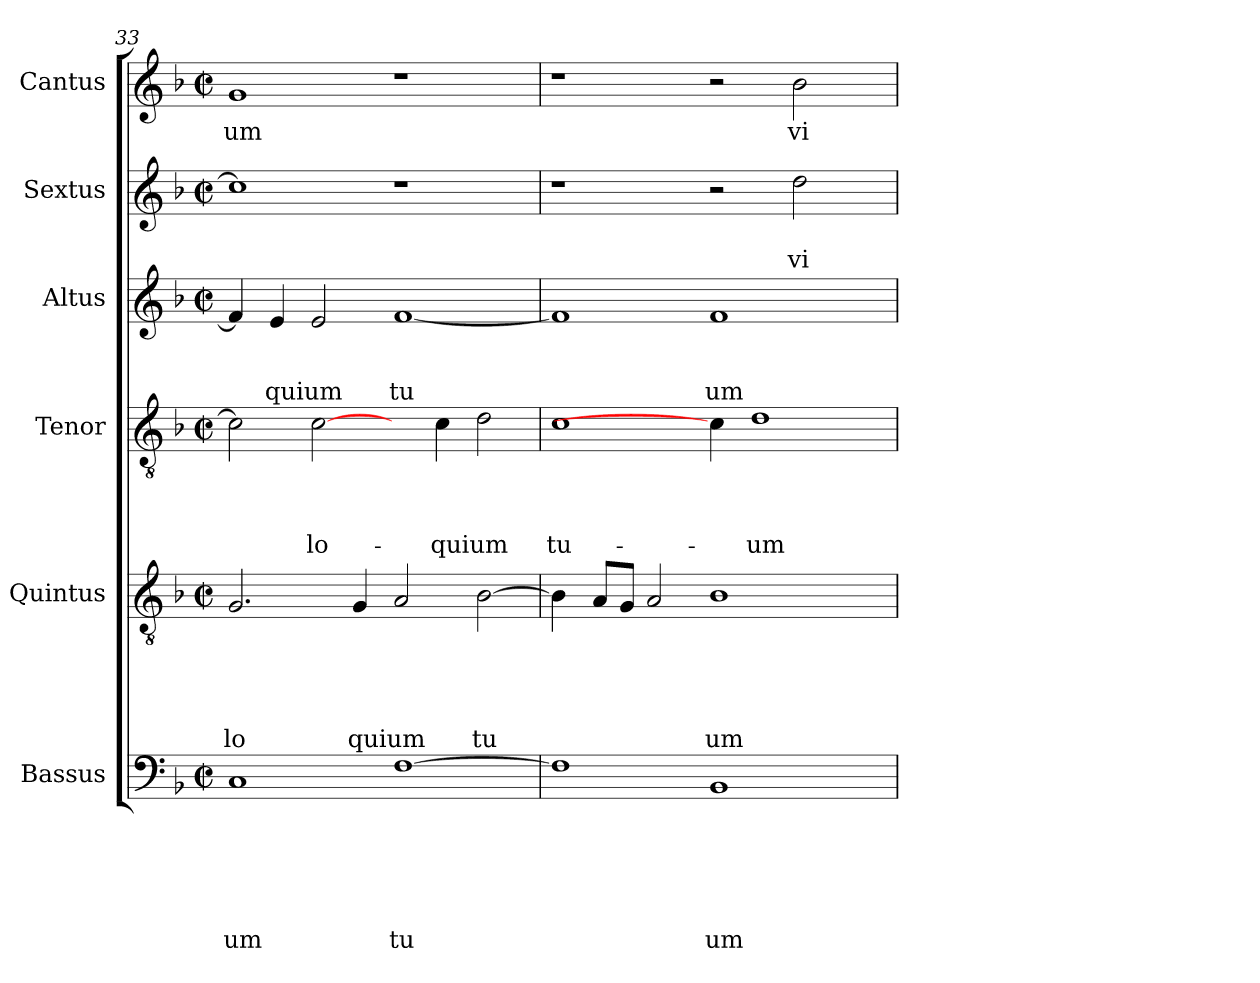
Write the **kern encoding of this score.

**kern	**text	**text	**text	**text	**text	**text	**kern	**text	**text	**text	**text	**text	**kern	**text	**text	**text	**text	**kern	**text	**text	**text	**kern	**text	**text	**kern	**text
*part6	*part6	*part6	*part6	*part6	*part6	*part6	*part5	*part5	*part5	*part5	*part5	*part5	*part4	*part4	*part4	*part4	*part4	*part3	*part3	*part3	*part3	*part2	*part2	*part2	*part1	*part1
*staff6	*staff6	*staff6	*staff6	*staff6	*staff6	*staff6	*staff5	*staff5	*staff5	*staff5	*staff5	*staff5	*staff4	*staff4	*staff4	*staff4	*staff4	*staff3	*staff3	*staff3	*staff3	*staff2	*staff2	*staff2	*staff1	*staff1
*I"Bassus	*	*	*	*	*	*	*I"Quintus	*	*	*	*	*	*I"Tenor	*	*	*	*	*I"Altus	*	*	*	*I"Sextus	*	*	*I"Cantus	*
*clefF4	*	*	*	*	*	*	*clefGv2	*	*	*	*	*	*clefGv2	*	*	*	*	*clefG2	*	*	*	*clefG2	*	*	*clefG2	*
*k[b-]	*	*	*	*	*	*	*k[b-]	*	*	*	*	*	*k[b-]	*	*	*	*	*k[b-]	*	*	*	*k[b-]	*	*	*k[b-]	*
*F:	*	*	*	*	*	*	*F:	*	*	*	*	*	*F:	*	*	*	*	*F:	*	*	*	*F:	*	*	*F:	*
*M2/2	*	*	*	*	*	*	*M2/2	*	*	*	*	*	*M2/2	*	*	*	*	*M2/2	*	*	*	*M2/2	*	*	*M2/2	*
*met(c|)	*	*	*	*	*	*	*met(c|)	*	*	*	*	*	*met(c|)	*	*	*	*	*met(c|)	*	*	*	*met(c|)	*	*	*met(c|)	*
=33	=33	=33	=33	=33	=33	=33	=33	=33	=33	=33	=33	=33	=33	=33	=33	=33	=33	=33	=33	=33	=33	=33	=33	=33	=33	=33
!	!	!	!	!	!	!LO:LY:b	!	!	!	!	!	!LO:LY:b	!	!	!	!	!	!	!	!	!	!	!	!	!	!LO:LY:b
1C	.	.	.	.	.	um	2.G/	.	.	.	.	lo	2c\]	.	.	.	.	4f/]	.	.	.	1cc]	.	.	1g	um
!	!	!	!	!	!	!	!	!	!	!	!	!	!	!	!	!	!	!	!	!	!LO:LY:b	!	!	!	!	!
.	.	.	.	.	.	.	.	.	.	.	.	.	.	.	.	.	.	4e/	.	.	quium	.	.	.	.	.
!	!	!	!	!	!	!	!	!	!	!	!	!	!	!	!	!	!LO:LY:b	!	!	!	!	!	!	!	!	!
.	.	.	.	.	.	.	.	.	.	.	.	.	[2c\	.	.	.	-lo-	2e/	.	.	.	.	.	.	.	.
!	!	!	!	!	!	!	!	!	!	!	!	!LO:LY:b	!	!	!	!	!	!	!	!	!	!	!	!	!	!
.	.	.	.	.	.	.	4G/	.	.	.	.	quium	.	.	.	.	.	.	.	.	.	.	.	.	.	.
!	!	!	!	!	!	!LO:LY:b	!	!	!	!	!	!	!	!	!	!	!	!	!	!	!LO:LY:b	!	!	!	!	!
[>1F	.	.	.	.	.	tu	2A/	.	.	.	.	.	4ryy	.	.	.	.	[<1f	.	.	tu	1r	.	.	1r	.
!	!	!	!	!	!	!	!	!	!	!	!	!	!	!	!	!	!LO:LY:b	!	!	!	!	!	!	!	!	!
.	.	.	.	.	.	.	.	.	.	.	.	.	4c\	.	.	.	-quium	.	.	.	.	.	.	.	.	.
!	!	!	!	!	!	!	!	!	!	!	!	!LO:LY:b	!	!	!	!	!	!	!	!	!	!	!	!	!	!
.	.	.	.	.	.	.	[>2B-\	.	.	.	.	tu	2d\	.	.	.	.	.	.	.	.	.	.	.	.	.
=34	=34	=34	=34	=34	=34	=34	=34	=34	=34	=34	=34	=34	=34	=34	=34	=34	=34	=34	=34	=34	=34	=34	=34	=34	=34	=34
!	!	!	!	!	!	!	!	!	!	!	!	!	!	!	!	!	!LO:LY:b	!	!	!	!	!	!	!	!	!
1F]	.	.	.	.	.	.	4B-\]	.	.	.	.	.	1c	.	.	.	tu-	1f]	.	.	.	1r	.	.	1r	.
.	.	.	.	.	.	.	8A/L	.	.	.	.	.	.	.	.	.	.	.	.	.	.	.	.	.	.	.
.	.	.	.	.	.	.	8G/J	.	.	.	.	.	.	.	.	.	.	.	.	.	.	.	.	.	.	.
.	.	.	.	.	.	.	2A/	.	.	.	.	.	.	.	.	.	.	.	.	.	.	.	.	.	.	.
!	!	!	!	!	!	!LO:LY:b	!	!	!	!	!	!LO:LY:b	!	!	!	!	!	!	!	!	!LO:LY:b	!	!	!	!	!
1BB-	.	.	.	.	.	um	1B-	.	.	.	.	um	4c\]	.	.	.	.	1f	.	.	um	2r	.	.	2r	.
!	!	!	!	!	!	!	!	!	!	!	!	!	!	!	!	!	!LO:LY:b	!	!	!	!	!	!	!	!	!
.	.	.	.	.	.	.	.	.	.	.	.	.	1d	.	.	.	-um	.	.	.	.	.	.	.	.	.
!	!	!	!	!	!	!	!	!	!	!	!	!	!	!	!	!	!	!	!	!	!	!	!	!LO:LY:b	!	!LO:LY:b
.	.	.	.	.	.	.	.	.	.	.	.	.	.	.	.	.	.	.	.	.	.	2dd\	.	vi-	2b-\	vi
4ryy	.	.	.	.	.	.	4ryy	.	.	.	.	.	.	.	.	.	.	4ryy	.	.	.	4ryy	.	.	4ryy	.
=	=	=	=	=	=	=	=	=	=	=	=	=	=	=	=	=	=	=	=	=	=	=	=	=	=	=
*-	*-	*-	*-	*-	*-	*-	*-	*-	*-	*-	*-	*-	*-	*-	*-	*-	*-	*-	*-	*-	*-	*-	*-	*-	*-	*-
